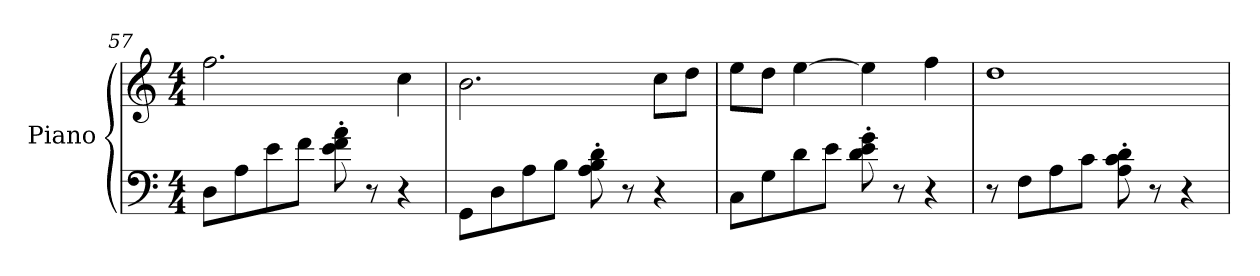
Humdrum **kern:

**kern	**kern
*part1	*part1
*staff2	*staff1
*I"Piano	*
*I'Pno.	*
*clefF4	*clefG2
*k[]	*k[]
*M4/4	*M4/4
=57	=57
8D\L	2.ff\
8A\	.
8e\	.
8f\J	.
8e\' 8f\' 8a\'	.
8r	.
4r	4cc\
!!LO:LB:g=z
=58	=58
8GG\L	2.b\
8D\	.
8A\	.
8B\J	.
8A\' 8B\' 8d\'	.
8r	.
4r	8cc\L
.	8dd\J
=59	=59
8C\L	8ee\L
8G\	8dd\J
8d\	[4ee\
8e\J	.
8d\' 8e\' 8g\'	4ee\]
8r	.
4r	4ff\
=60	=60
8r	1dd
8F\L	.
8A\	.
8c\J	.
8A\' 8c\' 8d\'	.
8r	.
4r	.
=	=
*-	*-
